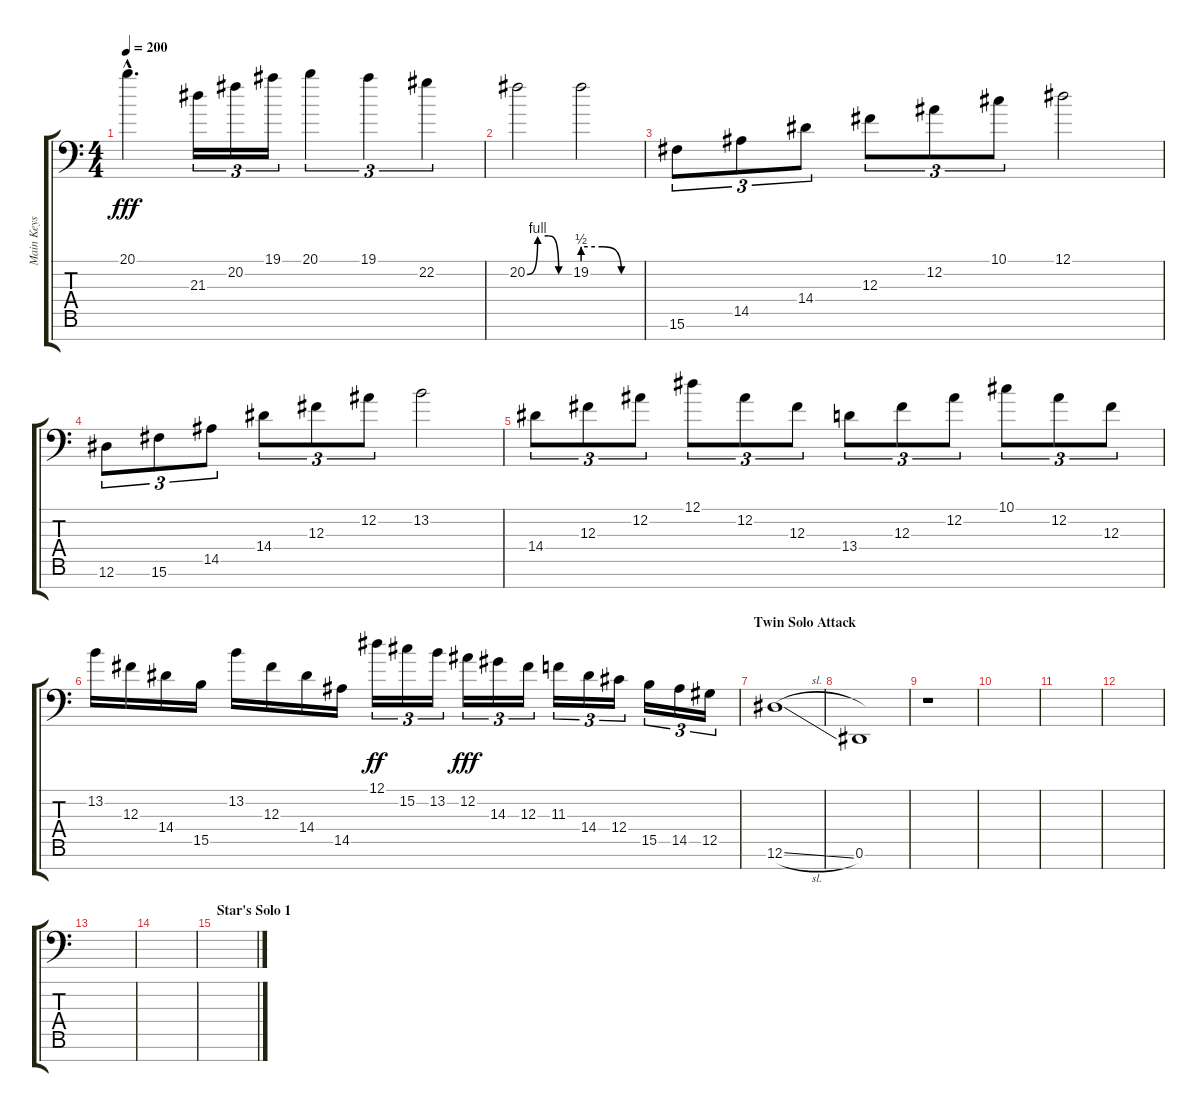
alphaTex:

\track ("Main Keys " "Main Keys ") {instrument orchestrahit}
\staff {score tabs}
\tuning (Eb4 Bb3 Gb3 Db3 Ab2 Eb2 Eb1) {hide}
\ts (4 4)
\tempo 200
\clef f4
\ks c
20.1{hac}.4{d dy fff} 21.3.16{tu (3 2)} 20.2.16{tu (3 2)} 19.1.16{tu (3 2)} 20.1.4{tu (3 2)} 19.1.4{tu (3 2)} 22.2.4{tu (3 2)} |
20.2{be (custom 0 0 15 4 30 4 45 0 60 0)}.2 19.2{be (custom 0 2 20 2 40 0 60 0)}.2 |
15.6.8{tu (3 2)} 14.5.8{tu (3 2)} 14.4.8{tu (3 2)} 12.3.8{tu (3 2)} 12.2.8{tu (3 2)} 10.1.8{tu (3 2)} 12.1.2 |
12.6.8{tu (3 2)} 15.6.8{tu (3 2)} 14.5.8{tu (3 2)} 14.4.8{tu (3 2)} 12.3.8{tu (3 2)} 12.2.8{tu (3 2)} 13.2.2 |
14.4.8{tu (3 2)} 12.3.8{tu (3 2)} 12.2.8{tu (3 2)} 12.1.8{tu (3 2)} 12.2.8{tu (3 2)} 12.3.8{tu (3 2)} 13.4.8{tu (3 2)} 12.3.8{tu (3 2)} 12.2.8{tu (3 2)} 10.1.8{tu (3 2)} 12.2.8{tu (3 2)} 12.3.8{tu (3 2)} |
13.2.16 12.3.16 14.4.16 15.5.16 13.2.16 12.3.16 14.4.16 14.5.16 12.1.16{tu (3 2) dy ff} 15.2.16{tu (3 2)} 13.2.16{tu (3 2)} 12.2.16{tu (3 2) dy fff} 14.3.16{tu (3 2)} 12.3.16{tu (3 2)} 11.3.16{tu (3 2)} 14.4.16{tu (3 2)} 12.4.16{tu (3 2)} 15.5.16{tu (3 2)} 14.5.16{tu (3 2)} 12.5.16{tu (3 2)} |
\section ("" "Twin Solo Attack")
12.6{sl}.1 |
0.6.1{volume 0} |
r.1{volume 16} |
|
|
|
|
|
\section ("" "Star's Solo 1")
